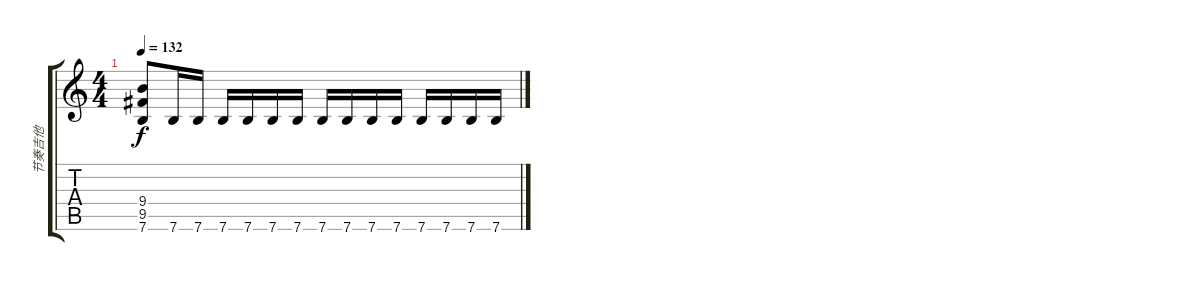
\track ("节奏吉他" "节奏吉他") {instrument distortionguitar}
\staff {score tabs}
\tuning (E4 B3 G3 D3 A2 E2) {hide}
\ts (4 4)
\tempo 132
\clef g2
\ks c
(9.4 9.5 7.6).8{dy f} 7.6.16 7.6.16 7.6.16 7.6.16 7.6.16 7.6.16 7.6.16 7.6.16 7.6.16 7.6.16 7.6.16 7.6.16 7.6.16 7.6.16
